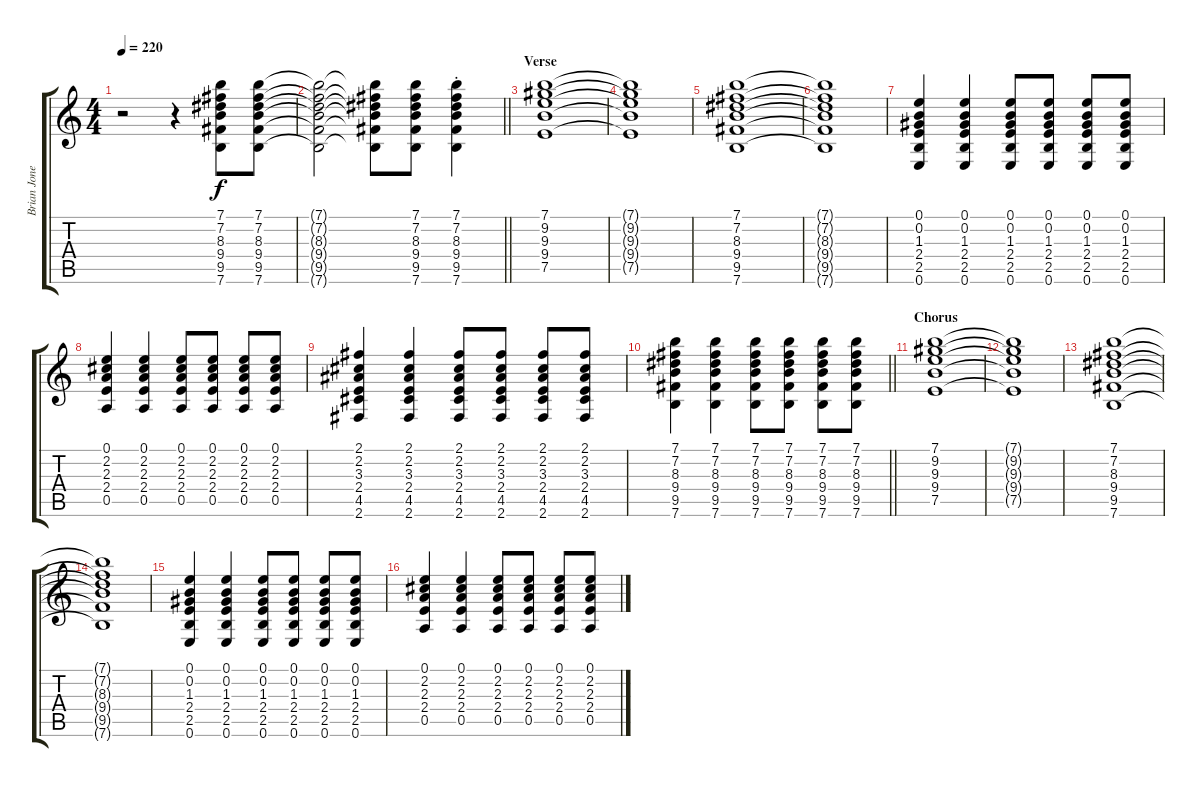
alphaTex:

\track ("Brian Jones" "Brian Jone") {instrument electricguitarclean}
\staff {score tabs}
\tuning (E4 B3 G3 D3 A2 E2) {hide}
\ts (4 4)
\tempo 220
\clef g2
\ks c
r.2{dy f} r.4 (7.1 7.2 8.3 9.4 9.5 7.6).8 (7.1 7.2 8.3 9.4 9.5 7.6).8 |
\barLineRight lightlight
(7.1{t} 7.2{t} 8.3{t} 9.4{t} 9.5{t} 7.6{t}).2 (7.1{t} 7.2{t} 8.3{t} 9.4{t} 9.5{t} 7.6{t}).8 (7.1 7.2 8.3 9.4 9.5 7.6).8 (7.1{st} 7.2{st} 8.3{st} 9.4{st} 9.5{st} 7.6{st}).4 |
\section ("" "Verse")
(7.1 9.2 9.3 9.4 7.5).1 |
(7.1{t} 9.2{t} 9.3{t} 9.4{t} 7.5{t}).1 |
(7.1 7.2 8.3 9.4 9.5 7.6).1 |
(7.1{t} 7.2{t} 8.3{t} 9.4{t} 9.5{t} 7.6{t}).1 |
(0.1 0.2 1.3 2.4 2.5 0.6).4 (0.1 0.2 1.3 2.4 2.5 0.6).4 (0.1 0.2 1.3 2.4 2.5 0.6).8 (0.1 0.2 1.3 2.4 2.5 0.6).8 (0.1 0.2 1.3 2.4 2.5 0.6).8 (0.1 0.2 1.3 2.4 2.5 0.6).8 |
(0.1 2.2 2.3 2.4 0.5).4 (0.1 2.2 2.3 2.4 0.5).4 (0.1 2.2 2.3 2.4 0.5).8 (0.1 2.2 2.3 2.4 0.5).8 (0.1 2.2 2.3 2.4 0.5).8 (0.1 2.2 2.3 2.4 0.5).8 |
(2.1 2.2 3.3 2.4 4.5 2.6).4 (2.1 2.2 3.3 2.4 4.5 2.6).4 (2.1 2.2 3.3 2.4 4.5 2.6).8 (2.1 2.2 3.3 2.4 4.5 2.6).8 (2.1 2.2 3.3 2.4 4.5 2.6).8 (2.1 2.2 3.3 2.4 4.5 2.6).8 |
\barLineRight lightlight
(7.1 7.2 8.3 9.4 9.5 7.6).4 (7.1 7.2 8.3 9.4 9.5 7.6).4 (7.1 7.2 8.3 9.4 9.5 7.6).8 (7.1 7.2 8.3 9.4 9.5 7.6).8 (7.1 7.2 8.3 9.4 9.5 7.6).8 (7.1 7.2 8.3 9.4 9.5 7.6).8 |
\section ("" "Chorus")
(7.1 9.2 9.3 9.4 7.5).1 |
(7.1{t} 9.2{t} 9.3{t} 9.4{t} 7.5{t}).1 |
(7.1 7.2 8.3 9.4 9.5 7.6).1 |
(7.1{t} 7.2{t} 8.3{t} 9.4{t} 9.5{t} 7.6{t}).1 |
(0.1 0.2 1.3 2.4 2.5 0.6).4 (0.1 0.2 1.3 2.4 2.5 0.6).4 (0.1 0.2 1.3 2.4 2.5 0.6).8 (0.1 0.2 1.3 2.4 2.5 0.6).8 (0.1 0.2 1.3 2.4 2.5 0.6).8 (0.1 0.2 1.3 2.4 2.5 0.6).8 |
(0.1 2.2 2.3 2.4 0.5).4 (0.1 2.2 2.3 2.4 0.5).4 (0.1 2.2 2.3 2.4 0.5).8 (0.1 2.2 2.3 2.4 0.5).8 (0.1 2.2 2.3 2.4 0.5).8 (0.1 2.2 2.3 2.4 0.5).8
